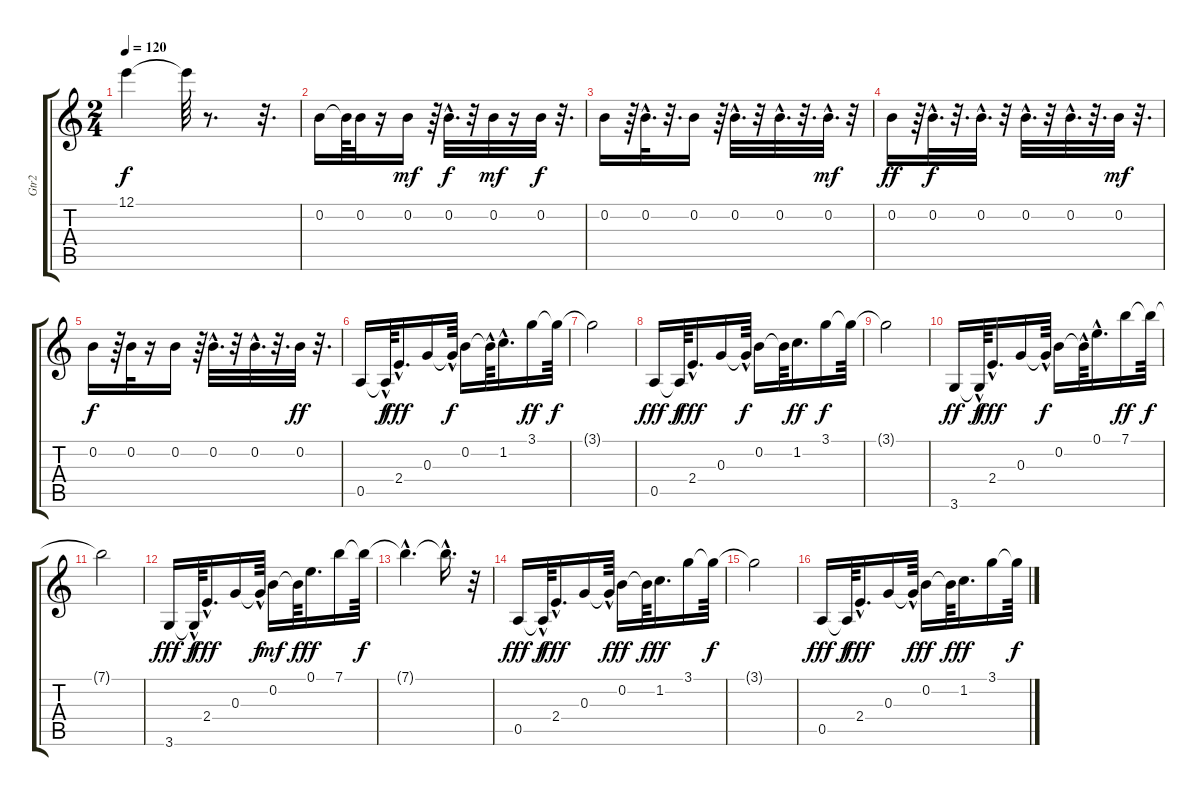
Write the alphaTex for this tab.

\track ("Gtr2" "Gtr2") {instrument acousticguitarsteel}
\staff {score tabs}
\tuning (E4 B3 G3 D3 A2 E2) {hide}
\ts (2 4)
\tempo 120
\clef g2
\ks c
12.1{t}.4{dy f} 12.1{t}.64 r.8{d} r.32{d} |
0.2.16 0.2{t}.64 0.2.32 r.16 0.2.16{dy mf} r.64 0.2{hac}.32{d dy f} r.32 0.2.32{dy mf} r.16 0.2.32{dy f} r.32{d} |
0.2.16 r.64 0.2{hac}.32{d} r.32{d} 0.2.16 r.64 0.2{hac}.32{d} r.32 0.2{hac}.32{d} r.32{d} 0.2{hac}.32{d dy mf} r.32 |
0.2.16{dy ff} r.64 0.2{hac}.32{d dy f} r.32{d} 0.2{hac}.32{d} r.32 0.2{hac}.32{d} r.32 0.2{hac}.32{d} r.32{d} 0.2.32{dy mf} r.32{d} |
0.2.16{dy f} r.64 0.2.32 r.16 0.2.16 r.64 0.2{hac}.32{d} r.32 0.2{hac}.32{d} r.32{d} 0.2.32{dy ff} r.32{d} |
0.5.16 0.5{hac t}.64{dy f} 2.4{hac}.16{d dy fff} 0.3.16 0.3{hac t}.64{dy f} 0.2.16 0.2{hac t}.64 1.2{hac}.16{d} 3.1.16{dy ff} 3.1{t}.64{dy f} |
3.1{t}.2 |
0.5.16{dy fff} 0.5{t}.64{dy f} 2.4{hac}.16{d dy fff} 0.3.16 0.3{hac t}.64{dy f} 0.2.16 0.2{t}.64 1.2.16{d dy ff} 3.1.16{dy f} 3.1{t}.64 |
3.1{t}.2 |
3.6.16{dy ff} 3.6{hac t}.64{dy f} 2.4{hac}.16{d dy fff} 0.3.16 0.3{hac t}.64{dy f} 0.2.16 0.2{hac t}.64 0.1{hac}.16{d} 7.1.16{dy ff} 7.1{t}.64{dy f} |
7.1{t}.2 |
3.6.16{dy fff} 3.6{hac t}.64{dy f} 2.4{hac}.16{d dy fff} 0.3.16 0.3{hac t}.64{dy f} 0.2.16{dy mf} 0.2{t}.64{dy f} 0.1.16{d dy ff} 7.1.16 7.1{t}.64{dy f} |
7.1{hac t}.4{d} 7.1{hac t}.16{d} r.32 |
0.5.16{dy fff} 0.5{hac t}.64{dy f} 2.4{hac}.16{d dy fff} 0.3.16 0.3{hac t}.64{dy f} 0.2.16{dy ff} 0.2{t}.64{dy f} 1.2.16{d dy ff} 3.1.16 3.1{t}.64{dy f} |
3.1{t}.2 |
0.5.16{dy fff} 0.5{t}.64{dy f} 2.4{hac}.16{d dy fff} 0.3.16 0.3{hac t}.64{dy f} 0.2.16{dy ff} 0.2{t}.64{dy f} 1.2.16{d dy ff} 3.1.16 3.1{t}.64{dy f}
